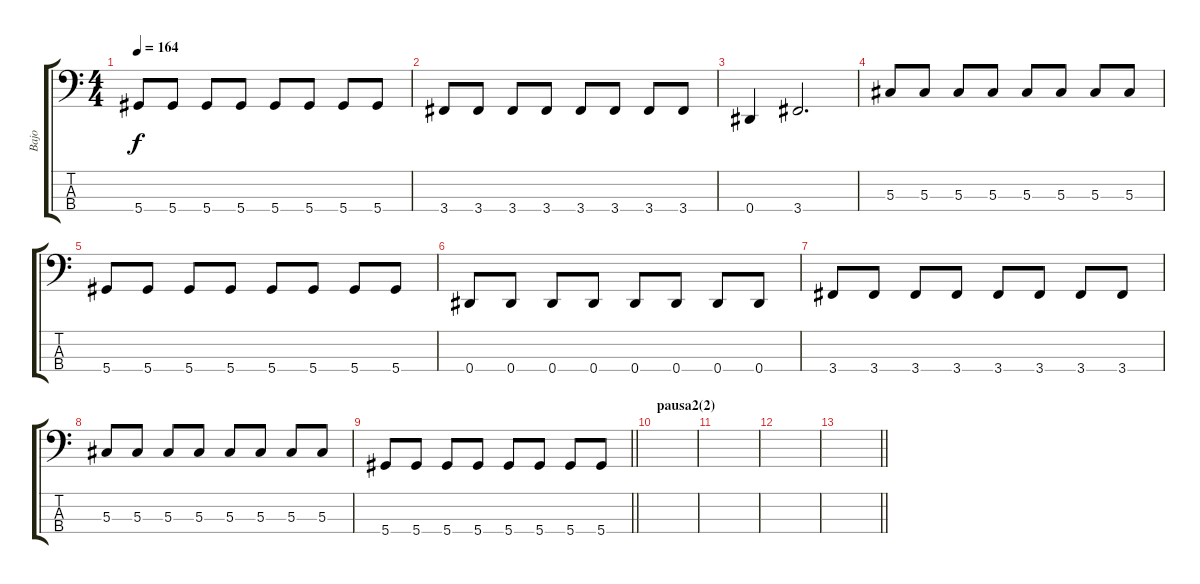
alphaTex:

\track ("Bajo" "Bajo") {instrument electricbassfinger}
\staff {score tabs}
\tuning (Gb2 Db2 Ab1 Eb1) {hide}
\ts (4 4)
\tempo 164
\clef f4
\ks c
5.4.8{dy f} 5.4.8 5.4.8 5.4.8 5.4.8 5.4.8 5.4.8 5.4.8 |
3.4.8 3.4.8 3.4.8 3.4.8 3.4.8 3.4.8 3.4.8 3.4.8 |
0.4.4 3.4.2{d} |
5.3.8 5.3.8 5.3.8 5.3.8 5.3.8 5.3.8 5.3.8 5.3.8 |
5.4.8 5.4.8 5.4.8 5.4.8 5.4.8 5.4.8 5.4.8 5.4.8 |
0.4.8 0.4.8 0.4.8 0.4.8 0.4.8 0.4.8 0.4.8 0.4.8 |
3.4.8 3.4.8 3.4.8 3.4.8 3.4.8 3.4.8 3.4.8 3.4.8 |
5.3.8 5.3.8 5.3.8 5.3.8 5.3.8 5.3.8 5.3.8 5.3.8 |
\barLineRight lightlight
5.4.8 5.4.8 5.4.8 5.4.8 5.4.8 5.4.8 5.4.8 5.4.8 |
\section ("" "pausa2(2)")
|
|
|
\barLineRight lightlight
